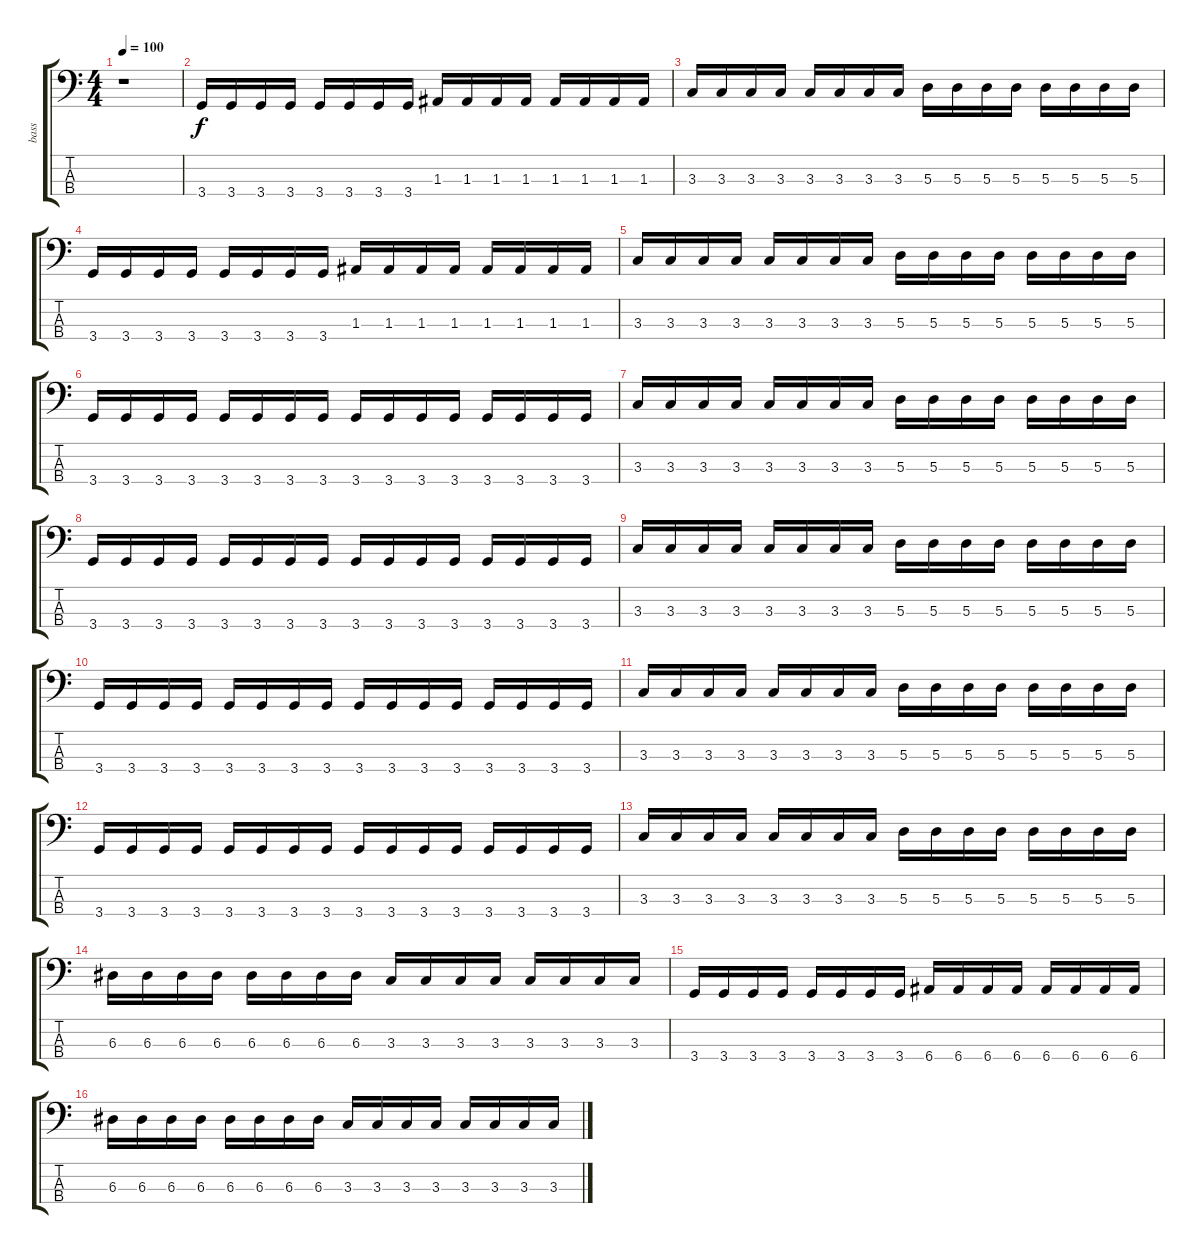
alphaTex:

\track ("bass" "bass") {instrument electricbasspick}
\staff {score tabs}
\tuning (G2 D2 A1 E1) {hide}
\ts (4 4)
\tempo 100
\clef f4
\ks c
r.1{dy f instrument electricbasspick} |
3.4.16{instrument electricbasspick} 3.4.16 3.4.16 3.4.16 3.4.16 3.4.16 3.4.16 3.4.16 1.3.16 1.3.16 1.3.16 1.3.16 1.3.16 1.3.16 1.3.16 1.3.16 |
3.3.16 3.3.16 3.3.16 3.3.16 3.3.16 3.3.16 3.3.16 3.3.16 5.3.16 5.3.16 5.3.16 5.3.16 5.3.16 5.3.16 5.3.16 5.3.16 |
3.4.16 3.4.16 3.4.16 3.4.16 3.4.16 3.4.16 3.4.16 3.4.16 1.3.16 1.3.16 1.3.16 1.3.16 1.3.16 1.3.16 1.3.16 1.3.16 |
3.3.16 3.3.16 3.3.16 3.3.16 3.3.16 3.3.16 3.3.16 3.3.16 5.3.16 5.3.16 5.3.16 5.3.16 5.3.16 5.3.16 5.3.16 5.3.16 |
3.4.16 3.4.16 3.4.16 3.4.16 3.4.16 3.4.16 3.4.16 3.4.16 3.4.16 3.4.16 3.4.16 3.4.16 3.4.16 3.4.16 3.4.16 3.4.16 |
3.3.16 3.3.16 3.3.16 3.3.16 3.3.16 3.3.16 3.3.16 3.3.16 5.3.16 5.3.16 5.3.16 5.3.16 5.3.16 5.3.16 5.3.16 5.3.16 |
3.4.16 3.4.16 3.4.16 3.4.16 3.4.16 3.4.16 3.4.16 3.4.16 3.4.16 3.4.16 3.4.16 3.4.16 3.4.16 3.4.16 3.4.16 3.4.16 |
3.3.16 3.3.16 3.3.16 3.3.16 3.3.16 3.3.16 3.3.16 3.3.16 5.3.16 5.3.16 5.3.16 5.3.16 5.3.16 5.3.16 5.3.16 5.3.16 |
3.4.16 3.4.16 3.4.16 3.4.16 3.4.16 3.4.16 3.4.16 3.4.16 3.4.16 3.4.16 3.4.16 3.4.16 3.4.16 3.4.16 3.4.16 3.4.16 |
3.3.16 3.3.16 3.3.16 3.3.16 3.3.16 3.3.16 3.3.16 3.3.16 5.3.16 5.3.16 5.3.16 5.3.16 5.3.16 5.3.16 5.3.16 5.3.16 |
3.4.16 3.4.16 3.4.16 3.4.16 3.4.16 3.4.16 3.4.16 3.4.16 3.4.16 3.4.16 3.4.16 3.4.16 3.4.16 3.4.16 3.4.16 3.4.16 |
3.3.16 3.3.16 3.3.16 3.3.16 3.3.16 3.3.16 3.3.16 3.3.16 5.3.16 5.3.16 5.3.16 5.3.16 5.3.16 5.3.16 5.3.16 5.3.16 |
6.3.16{instrument electricbasspick} 6.3.16 6.3.16 6.3.16 6.3.16 6.3.16 6.3.16 6.3.16 3.3.16 3.3.16 3.3.16 3.3.16 3.3.16 3.3.16 3.3.16 3.3.16 |
3.4.16 3.4.16 3.4.16 3.4.16 3.4.16 3.4.16 3.4.16 3.4.16 6.4.16 6.4.16 6.4.16 6.4.16 6.4.16 6.4.16 6.4.16 6.4.16 |
6.3.16 6.3.16 6.3.16 6.3.16 6.3.16 6.3.16 6.3.16 6.3.16 3.3.16 3.3.16 3.3.16 3.3.16 3.3.16 3.3.16 3.3.16 3.3.16
